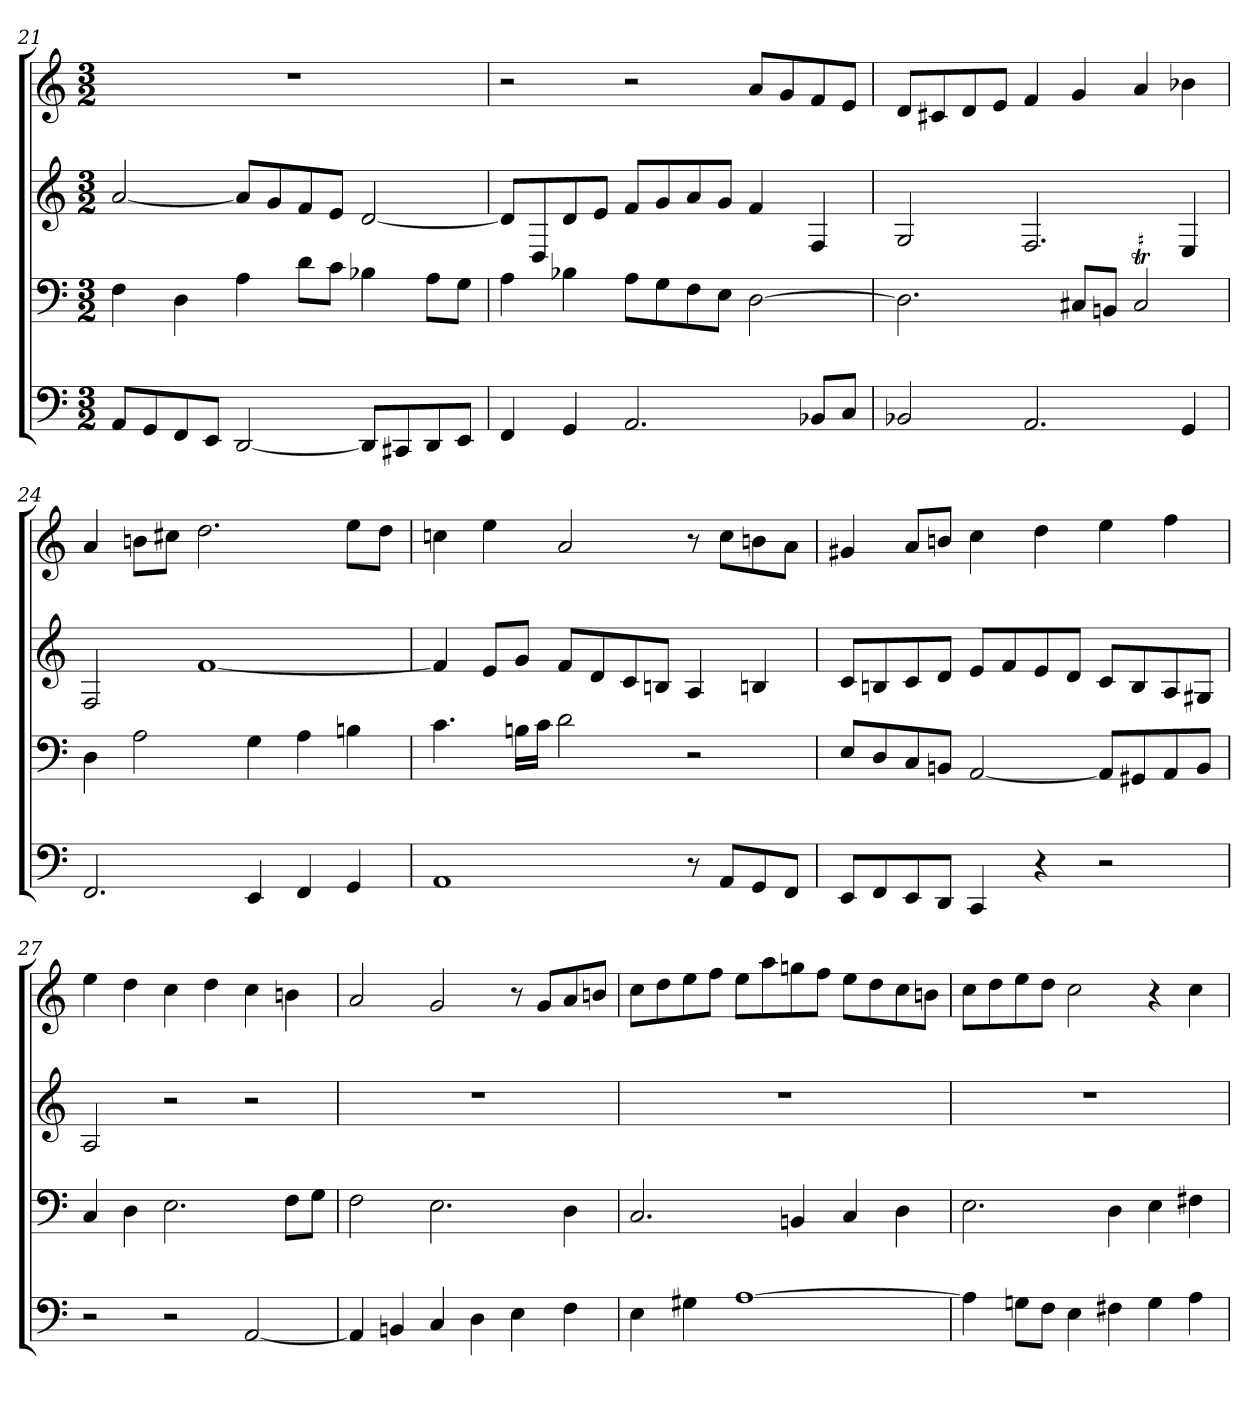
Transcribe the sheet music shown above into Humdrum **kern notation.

**kern	**kern	**kern	**kern
*part4	*part3	*part2	*part1
*staff4	*staff3	*staff2	*staff1
*M3/2	*M3/2	*M3/2	*M3/2
=21	=21	=21	=21
8AAL	4F	[2a	1.r
8GG	.	.	.
8FF	4D	.	.
8EEJ	.	.	.
[2DD	4A	8aL]	.
.	.	8g	.
.	8dL	8f	.
.	8cJ	8eJ	.
8DDL]	4B-X	[2d	.
8CC#X	.	.	.
8DD	8AL	.	.
8EEJ	8GJ	.	.
=22	=22	=22	=22
4FF	4A	8dL]	2r
.	.	8D	.
4GG	4B-X	8d	.
.	.	8eJ	.
2.AA	8AL	8fL	2r
.	8G	8g	.
.	8F	8a	.
.	8EJ	8gJ	.
.	[2D	4f	8aL
.	.	.	8g
8BB-XL	.	4F	8f
8CJ	.	.	8eJ
=23	=23	=23	=23
2BB-X	2.D]	2G	8dL
.	.	.	8c#X
.	.	.	8d
.	.	.	8eJ
2.AA	.	2.F	4f
.	8C#XL	.	4g
.	8BBnJ	.	.
!	!LO:TR:acc=#	!	!
.	2C#T	.	4a
4GG	.	4E	4b-X
=24	=24	=24	=24
2.FF	4D	2F	4a
.	2A	.	8bnL
.	.	.	8cc#XJ
.	.	[1f	2.dd
4EE	4G	.	.
4FF	4A	.	.
4GG	4Bn	.	8eeL
.	.	.	8ddJ
=25	=25	=25	=25
1AA	4.c	4f]	4ccn
.	.	8eL	4ee
.	16BnLL	8gJ	.
.	16cJJ	.	.
.	2d	8fL	2a
.	.	8d	.
.	.	8c	.
.	.	8BnJ	.
8r	2r	4A	8r
8AAL	.	.	8ccL
8GG	.	4Bn	8bn
8FFJ	.	.	8aJ
=26	=26	=26	=26
8EEL	8EL	8cL	4g#X
8FF	8D	8Bn	.
8EE	8C	8c	8aL
8DDJ	8BBnJ	8dJ	8bnJ
4CC	[2AA	8eL	4cc
.	.	8f	.
4r	.	8e	4dd
.	.	8dJ	.
2r	8AAL]	8cL	4ee
.	8GG#X	8B	.
.	8AA	8A	4ff
.	8BBJ	8G#XJ	.
=27	=27	=27	=27
2r	4C	2A	4ee
.	4D	.	4dd
2r	2.E	2r	4cc
.	.	.	4dd
[2AA	.	2r	4cc
.	8FL	.	4bn
.	8GJ	.	.
=28	=28	=28	=28
4AA]	2F	1.r	2a
4BBn	.	.	.
4C	2.E	.	2g
4D	.	.	.
4E	.	.	8r
.	.	.	8gL
4F	4D	.	8a
.	.	.	8bnJ
=29	=29	=29	=29
4E	2.C	1.r	8ccL
.	.	.	8dd
4G#X	.	.	8ee
.	.	.	8ffJ
[1A	.	.	8eeL
.	.	.	8aa
.	4BBn	.	8ggn
.	.	.	8ffJ
.	4C	.	8eeL
.	.	.	8dd
.	4D	.	8cc
.	.	.	8bnJ
=30	=30	=30	=30
4A]	2.E	1.r	8ccL
.	.	.	8dd
8GnL	.	.	8ee
8FJ	.	.	8ddJ
4E	.	.	2cc
4F#X	4D	.	.
4G	4E	.	4r
4A	4F#X	.	4cc
=	=	=	=
*-	*-	*-	*-
